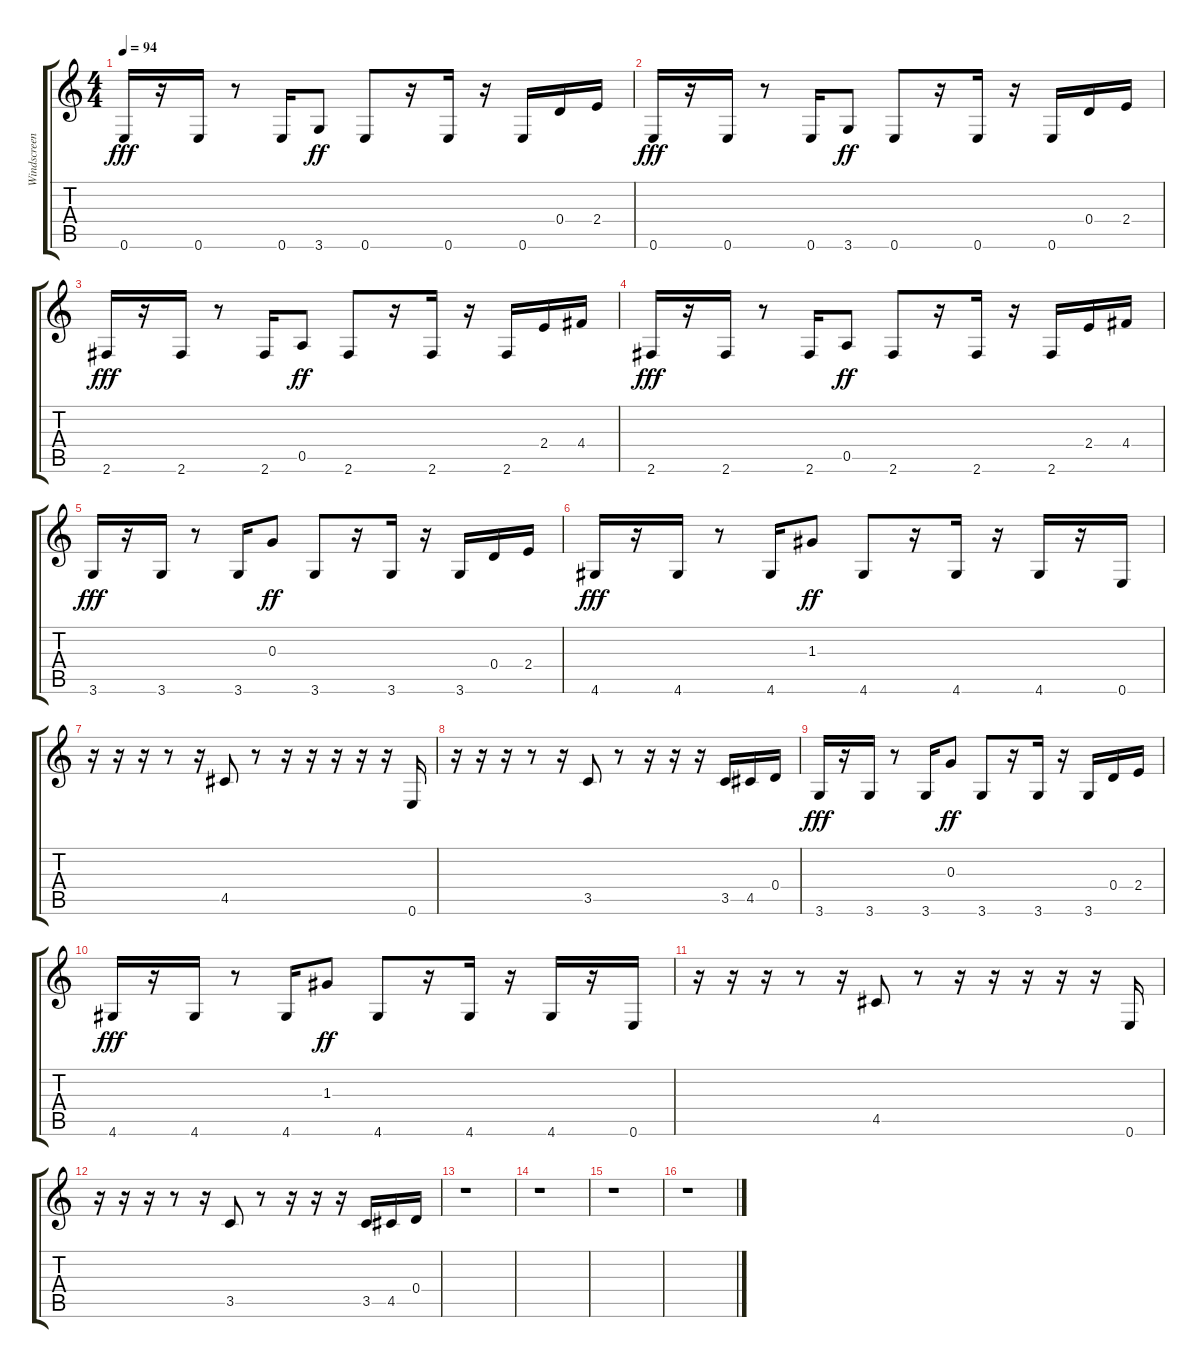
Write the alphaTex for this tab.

\track ("Windscreen\"  by:" "Windscreen") {instrument synthbass1}
\staff {score tabs}
\tuning (E4 B3 G3 D3 A2 E2) {hide}
\ts (4 4)
\tempo 94
\clef g2
\ks c
0.6.16{dy fff} r.16 0.6.16 r.8 0.6.16 3.6.8{dy ff} 0.6.8 r.16 0.6.16 r.16 0.6.16 0.4.16 2.4.16 |
0.6.16{dy fff} r.16 0.6.16 r.8 0.6.16 3.6.8{dy ff} 0.6.8 r.16 0.6.16 r.16 0.6.16 0.4.16 2.4.16 |
2.6.16{dy fff} r.16 2.6.16 r.8 2.6.16 0.5.8{dy ff} 2.6.8 r.16 2.6.16 r.16 2.6.16 2.4.16 4.4.16 |
2.6.16{dy fff} r.16 2.6.16 r.8 2.6.16 0.5.8{dy ff} 2.6.8 r.16 2.6.16 r.16 2.6.16 2.4.16 4.4.16 |
3.6.16{dy fff} r.16 3.6.16 r.8 3.6.16 0.3.8{dy ff} 3.6.8 r.16 3.6.16 r.16 3.6.16 0.4.16 2.4.16 |
4.6.16{dy fff} r.16 4.6.16 r.8 4.6.16 1.3.8{dy ff} 4.6.8 r.16 4.6.16 r.16 4.6.16 r.16 0.6.16 |
r.16 r.16 r.16 r.8 r.16 4.5.8 r.8 r.16 r.16 r.16 r.16 r.16 0.6.16 |
r.16 r.16 r.16 r.8 r.16 3.5.8 r.8 r.16 r.16 r.16 3.5.16 4.5.16 0.4.16 |
3.6.16{dy fff} r.16 3.6.16 r.8 3.6.16 0.3.8{dy ff} 3.6.8 r.16 3.6.16 r.16 3.6.16 0.4.16 2.4.16 |
4.6.16{dy fff} r.16 4.6.16 r.8 4.6.16 1.3.8{dy ff} 4.6.8 r.16 4.6.16 r.16 4.6.16 r.16 0.6.16 |
r.16 r.16 r.16 r.8 r.16 4.5.8 r.8 r.16 r.16 r.16 r.16 r.16 0.6.16 |
r.16 r.16 r.16 r.8 r.16 3.5.8 r.8 r.16 r.16 r.16 3.5.16 4.5.16 0.4.16 |
r.1 |
r.1 |
r.1 |
r.1
